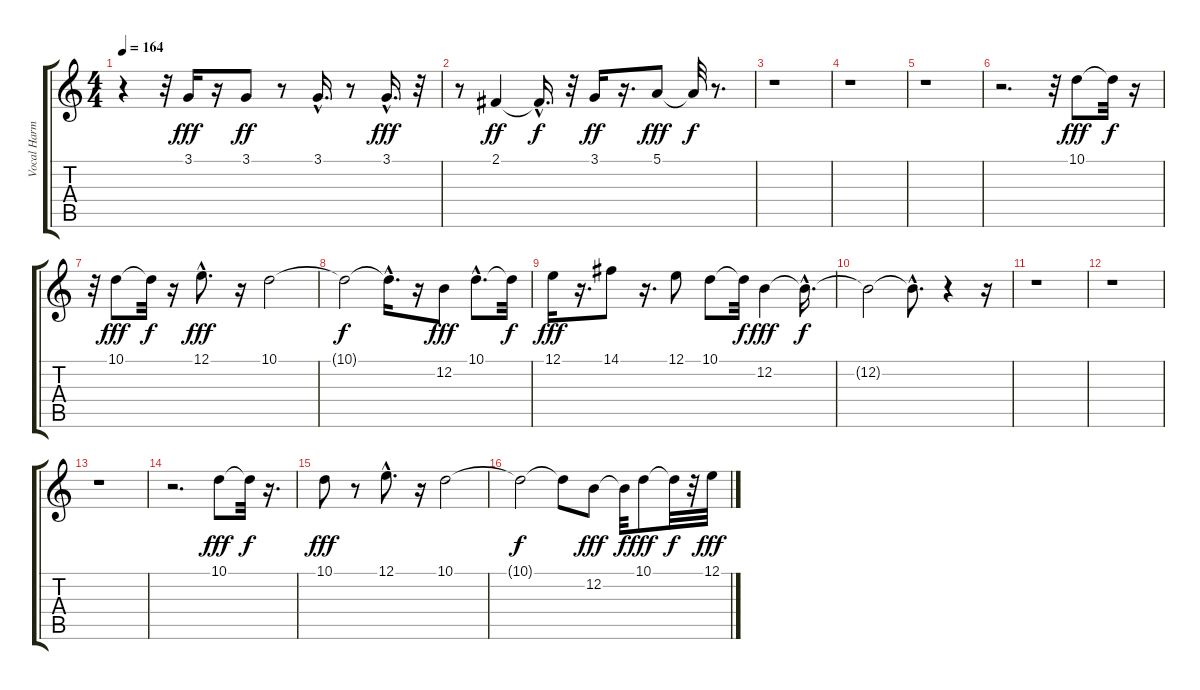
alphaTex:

\track ("Vocal Harmony" "Vocal Harm") {instrument tangoaccordion}
\staff {score tabs}
\tuning (E4 B3 G3 D3 A2 E2) {hide}
\ts (4 4)
\tempo 164
\clef g2
\ks c
r.4{dy f} r.32 3.1.16{dy fff} r.16 3.1.8{dy ff} r.8 3.1{hac}.16{d} r.8 3.1{hac}.16{d dy fff} r.32 |
r.8 2.1.4{dy ff} 2.1{hac t}.16{d dy f} r.32 3.1.16{dy ff} r.16{d} 5.1.8{dy fff} 5.1{t}.32{dy f} r.8{d} |
r.1 |
r.1 |
r.1 |
r.2{d} r.32 10.1.8{dy fff} 10.1{t}.32{dy f} r.16 |
r.32 10.1.8{dy fff} 10.1{t}.32{dy f} r.16 12.1{hac}.8{d dy fff} r.16 10.1.2 |
10.1{t}.2{dy f} 10.1{hac t}.16{d} r.16 12.2.8{dy fff} 10.1{hac}.8{d} 10.1{t}.32{dy f} |
12.1.16{dy fff} r.16{d} 14.1.8 r.16{d} 12.1.8 10.1.8 10.1{t}.32{dy f} 12.2.4{dy fff} 12.2{hac t}.16{d dy f} |
12.2{t}.2 12.2{hac t}.8{d} r.4 r.16 |
r.1 |
r.1 |
r.1 |
r.2{d} 10.1.8{dy fff} 10.1{t}.32{dy f} r.16{d} |
10.1.8{dy fff} r.8 12.1{hac}.8{d} r.16 10.1.2 |
10.1{t}.2{dy f} 10.1{t}.8 12.2.8{dy fff} 12.2{t}.32{dy f} 10.1.8{dy fff} 10.1{t}.32{dy f} r.32 12.1.32{dy fff}
